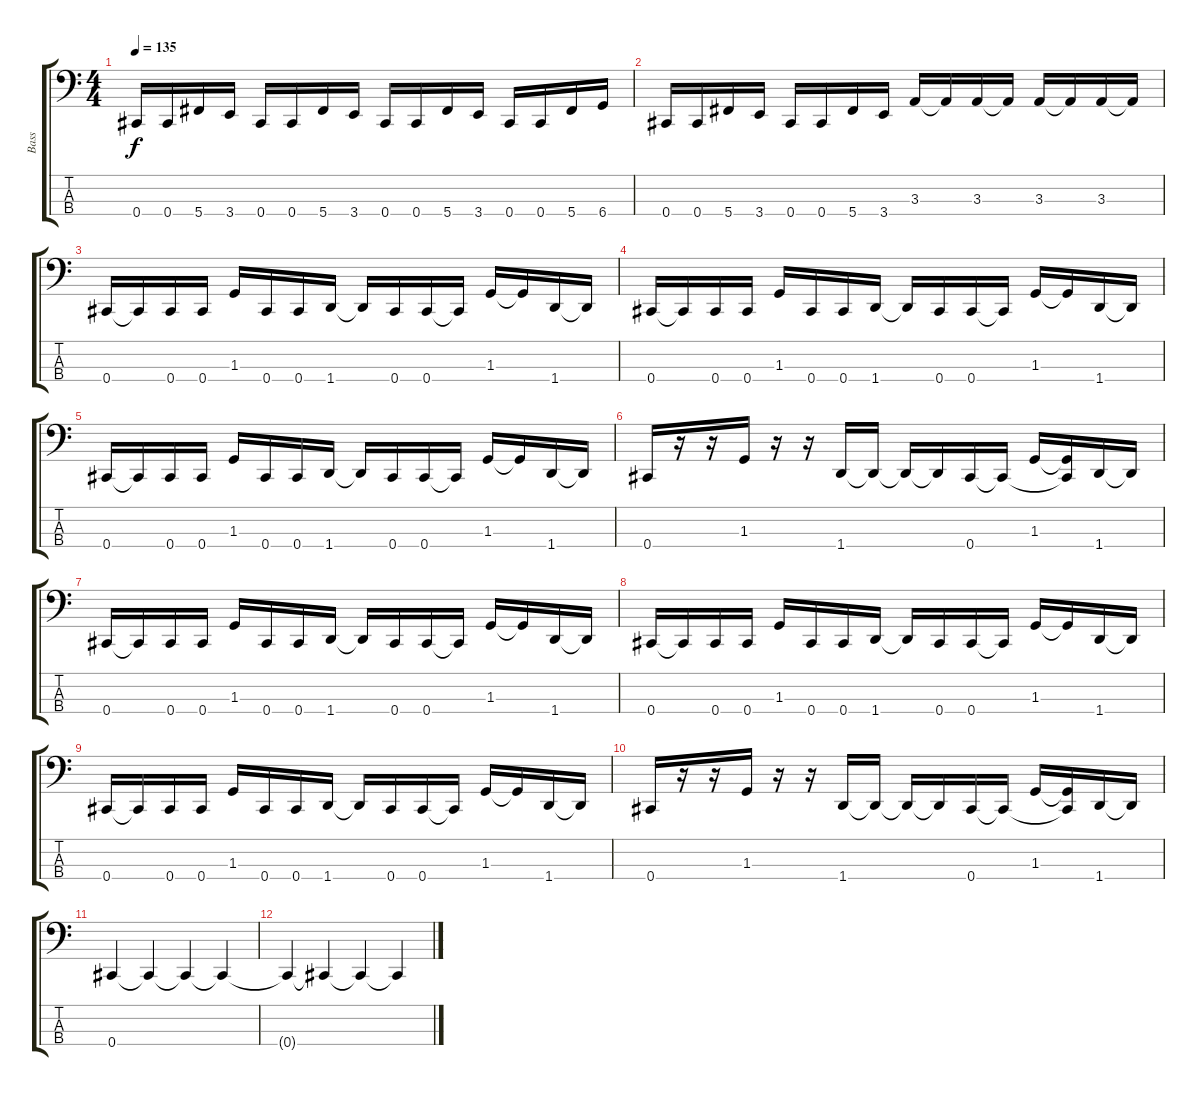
\track ("Bass" "Bass") {instrument electricbasspick}
\staff {score tabs}
\tuning (E2 B1 Gb1 Db1) {hide}
\ts (4 4)
\tempo 135
\clef f4
\ks c
0.4.16{dy f} 0.4.16 5.4.16 3.4.16 0.4.16 0.4.16 5.4.16 3.4.16 0.4.16 0.4.16 5.4.16 3.4.16 0.4.16 0.4.16 5.4.16 6.4.16 |
0.4.16 0.4.16 5.4.16 3.4.16 0.4.16 0.4.16 5.4.16 3.4.16 3.3.16 3.3{t}.16 3.3.16 3.3{t}.16 3.3.16 3.3{t}.16 3.3.16 3.3{t}.16 |
0.4.16 0.4{t}.16 0.4.16 0.4.16 1.3.16 0.4.16 0.4.16 1.4.16 1.4{t}.16 0.4.16 0.4.16 0.4{t}.16 1.3.16 1.3{t}.16 1.4.16 1.4{t}.16 |
0.4.16 0.4{t}.16 0.4.16 0.4.16 1.3.16 0.4.16 0.4.16 1.4.16 1.4{t}.16 0.4.16 0.4.16 0.4{t}.16 1.3.16 1.3{t}.16 1.4.16 1.4{t}.16 |
0.4.16 0.4{t}.16 0.4.16 0.4.16 1.3.16 0.4.16 0.4.16 1.4.16 1.4{t}.16 0.4.16 0.4.16 0.4{t}.16 1.3.16 1.3{t}.16 1.4.16 1.4{t}.16 |
0.4.16 r.16 r.16 1.3.16 r.16 r.16 1.4.16 1.4{t}.16 1.4{t}.16 1.4{t}.16 0.4.16 0.4{t}.16 1.3.16 (1.3{t} 0.4{t}).16 1.4.16 1.4{t}.16 |
0.4.16 0.4{t}.16 0.4.16 0.4.16 1.3.16 0.4.16 0.4.16 1.4.16 1.4{t}.16 0.4.16 0.4.16 0.4{t}.16 1.3.16 1.3{t}.16 1.4.16 1.4{t}.16 |
0.4.16 0.4{t}.16 0.4.16 0.4.16 1.3.16 0.4.16 0.4.16 1.4.16 1.4{t}.16 0.4.16 0.4.16 0.4{t}.16 1.3.16 1.3{t}.16 1.4.16 1.4{t}.16 |
0.4.16 0.4{t}.16 0.4.16 0.4.16 1.3.16 0.4.16 0.4.16 1.4.16 1.4{t}.16 0.4.16 0.4.16 0.4{t}.16 1.3.16 1.3{t}.16 1.4.16 1.4{t}.16 |
0.4.16 r.16 r.16 1.3.16 r.16 r.16 1.4.16 1.4{t}.16 1.4{t}.16 1.4{t}.16 0.4.16 0.4{t}.16 1.3.16 (1.3{t} 0.4{t}).16 1.4.16 1.4{t}.16 |
0.4.4 0.4{t}.4 0.4{t}.4 0.4{t}.4 |
0.4{t}.4 0.4{t}.4 0.4{t}.4 0.4{t}.4
